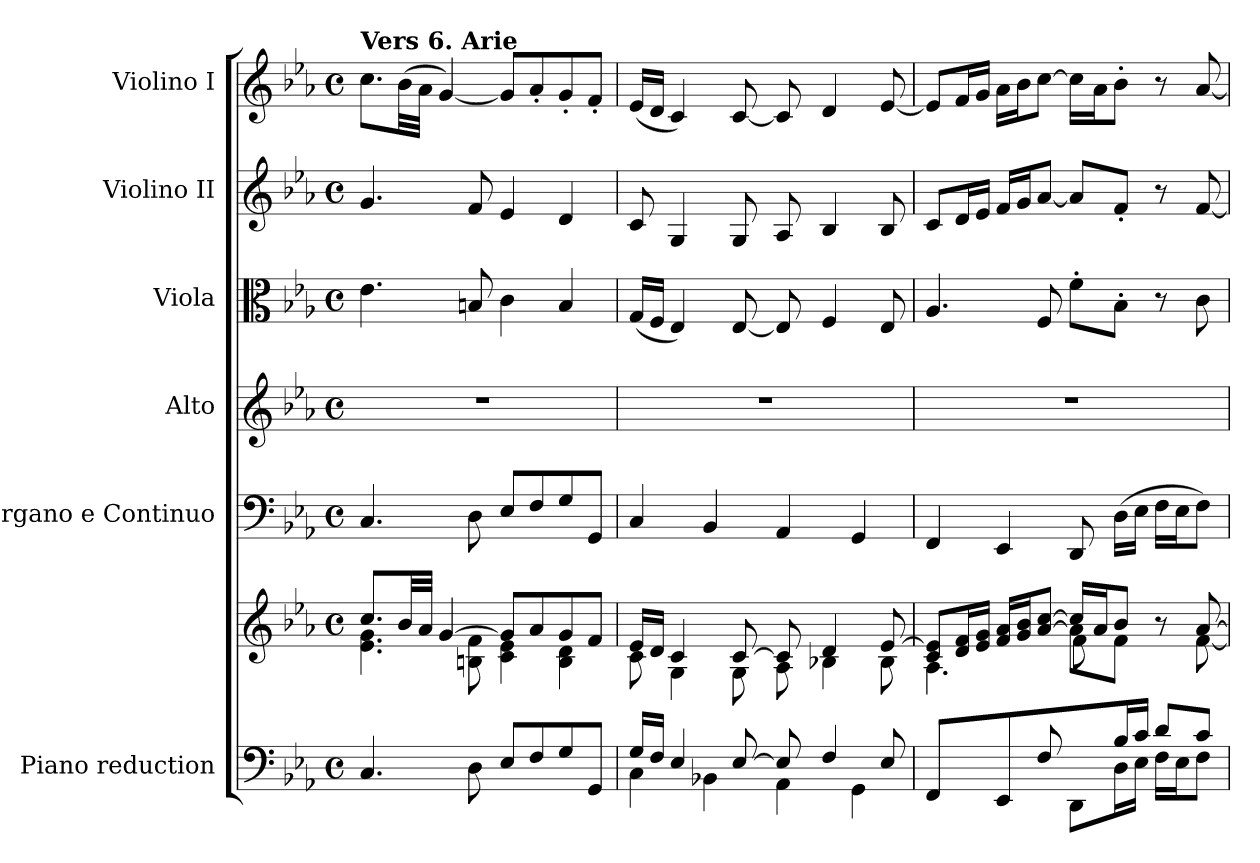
**kern	**kern	**kern	**kern	**kern	**kern	**kern
*part6	*part6	*part5	*part4	*part3	*part2	*part1
*staff7	*staff6	*staff5	*staff4	*staff3	*staff2	*staff1
*I"Piano reduction	*	*I"Organo e Continuo	*I"Alto	*I"Viola	*I"Violino II	*I"Violino I
*I'Pno	*	*	*	*	*	*
*clefF4	*clefG2	*clefF4	*clefG2	*clefC3	*clefG2	*clefG2
*k[b-e-a-]	*k[b-e-a-]	*k[b-e-a-]	*k[b-e-a-]	*k[b-e-a-]	*k[b-e-a-]	*k[b-e-a-]
*M4/4	*M4/4	*M4/4	*M4/4	*M4/4	*M4/4	*M4/4
*met(c)	*met(c)	*met(c)	*met(c)	*met(c)	*met(c)	*met(c)
=1	=1	=1	=1	=1	=1	=1
*	*^	*	*	*	*	*
!	!	!	!	!	!	!	!LO:TX:a:B:t=Vers 6. Arie
4.C/	8.cc/L	4.e-\ 4.g\	4.C/	1r	4.e-\	4.g/	8.cc\L
.	32b-/LL	.	.	.	.	.	(>32b-\LL
.	32a-/JJJ	.	.	.	.	.	32a-\JJJ
.	[4g/	.	.	.	.	.	[4g/)
8D\	.	8Bn\ 8f\	8D\	.	8Bn/	8f/	.
8E-/L	8g/L]	4c\ 4e-\	8E-/L	.	4c\	4e-/	8g/L]
8F/	8a-/	.	8F/	.	.	.	8a-'/
8G/	8g/	4B\ 4d\	8G/	.	4B/	4d/	8g'/
8GG/J	8f/J	.	8GG/J	.	.	.	8f'/J
=2	=2	=2	=2	=2	=2	=2	=2
*^	*	*	*	*	*	*	*
16G/LL	4C\	16e-/LL	8c\	4C/	1r	(<16G/LL	8c/	(<16e-/LL
16F/JJ	.	16d/JJ	.	.	.	16F/JJ	.	16d/JJ
4E-/	.	4c/	4G\	.	.	4E-/)	4G/	4c/)
.	4BB-X\	.	.	4BB-/	.	.	.	.
[8E-/	.	[8c/	8G\	.	.	[8E-/	8G/	[8c/
8E-/]	4AA-\	8c/]	8A-\	4AA-/	.	8E-/]	8A-/	8c/]
4F/	.	4d/	4B-X\	.	.	4F/	4B-/	4d/
.	4GG\	.	.	4GG/	.	.	.	.
8E-/	.	[8e-/	8B-\	.	.	8E-/	8B-/	[8e-/
=3	=3	=3	=3	=3	=3	=3	=3	=3
*	*^	*	*^	*	*	*	*	*
4.ryy	4FF/	2ryy	8c/ 8e-/]L	4.A-\	2ryy	4FF/	1r	4.A-/	8c/L	8e-/L]
.	.	.	16d/ 16f/L	.	.	.	.	.	16d/L	16f/L
.	.	.	16e-/ 16g/JJ	.	.	.	.	.	16e-/JJ	16g/JJ
.	4EE-/	.	16f/ 16a-/LL	.	.	4EE-/	.	.	16f/LL	16a-\LL
.	.	.	16g/ 16b-/J	.	.	.	.	.	16g/J	16b-\J
8F/	.	.	[8a-/ [8cc/J	8ryy	.	.	.	8F/	[8a-/J	[8cc\J
2ryy	8ryy	8DD\L	16cc/LL]	8a-\L]	8f\L	8DD/	.	8f'\L	8a-/L]	16cc\LL]
.	.	.	16a-/J	.	.	.	.	.	.	16a-\J
.	16B-/L	16D\L	8b-/J	8f\J	4.ryy	(>16D\LL	.	8B-'\J	8f'/J	8b-'\J
.	16c/JJ	16E-\JJ	.	.	.	16E-\JJ	.	.	.	.
.	8d/L	16F\LL	8r	8ryy	.	16F\LL	.	8r	8r	8r
.	.	16E-\J	.	.	.	16E-\J	.	.	.	.
.	8c/J	8F\J	[8a-/	[8f\	.	8F\J)	.	8c\	[8f/	[8a-/
*v	*v	*v	*	*	*	*	*	*	*	*
*	*v	*v	*v	*	*	*	*	*
=	=	=	=	=	=	=
*-	*-	*-	*-	*-	*-	*-
